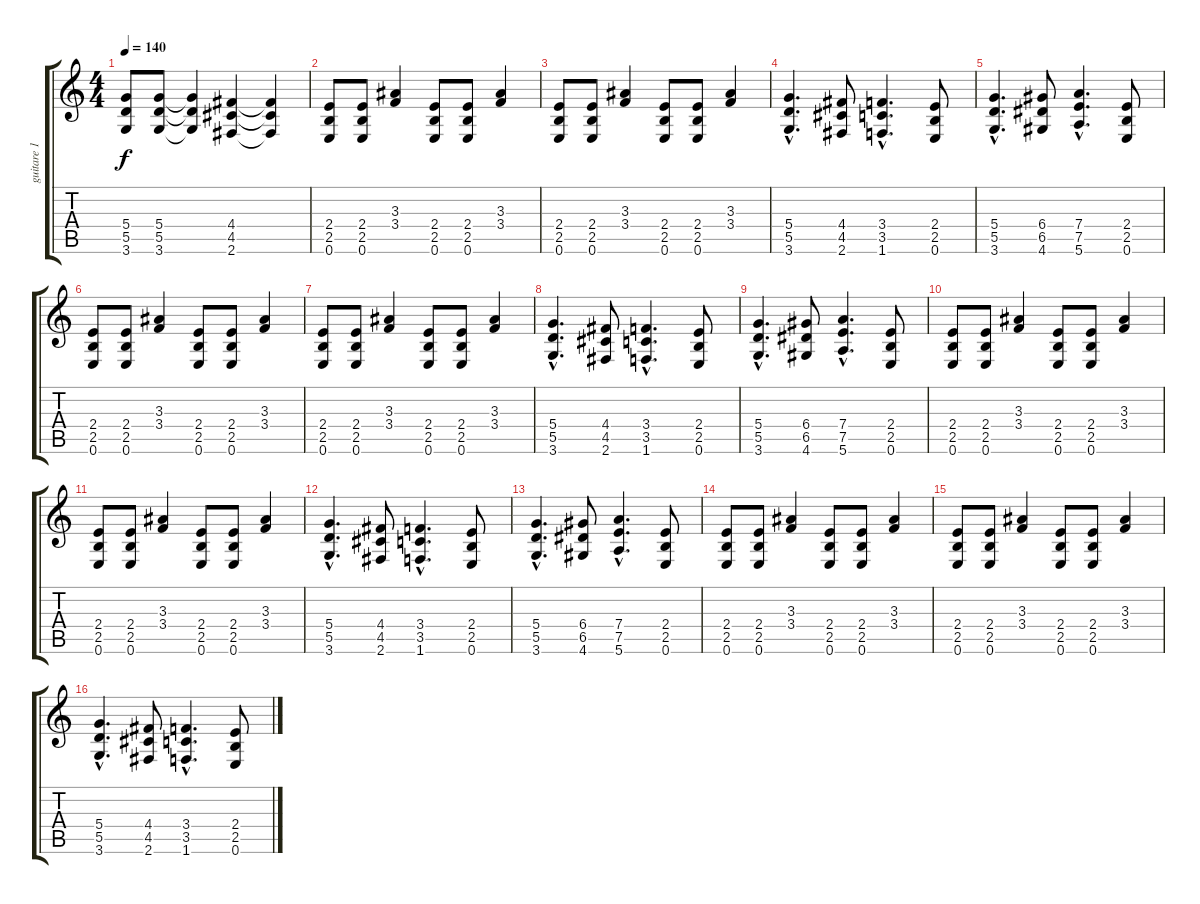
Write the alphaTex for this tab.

\track ("guitare 1" "guitare 1") {instrument distortionguitar}
\staff {score tabs}
\tuning (E4 B3 G3 D3 A2 E2) {hide}
\ts (4 4)
\tempo 140
\clef g2
\ks c
(5.4 5.5 3.6).8{dy f} (5.4 5.5 3.6).8 (5.4{t} 5.5{t} 3.6{t}).4 (4.4 4.5 2.6).4 (4.4{t} 4.5{t} 2.6{t}).4 |
(2.4 2.5 0.6).8 (2.4 2.5 0.6).8 (3.3 3.4).4 (2.4 2.5 0.6).8 (2.4 2.5 0.6).8 (3.3 3.4).4 |
(2.4 2.5 0.6).8 (2.4 2.5 0.6).8 (3.3 3.4).4 (2.4 2.5 0.6).8 (2.4 2.5 0.6).8 (3.3 3.4).4 |
(5.4{hac} 5.5{hac} 3.6{hac}).4{d} (4.4 4.5 2.6).8 (3.4{hac} 3.5{hac} 1.6{hac}).4{d} (2.4 2.5 0.6).8 |
(5.4{hac} 5.5{hac} 3.6{hac}).4{d} (6.4 6.5 4.6).8 (7.4{hac} 7.5{hac} 5.6{hac}).4{d} (2.4 2.5 0.6).8 |
(2.4 2.5 0.6).8 (2.4 2.5 0.6).8 (3.3 3.4).4 (2.4 2.5 0.6).8 (2.4 2.5 0.6).8 (3.3 3.4).4 |
(2.4 2.5 0.6).8 (2.4 2.5 0.6).8 (3.3 3.4).4 (2.4 2.5 0.6).8 (2.4 2.5 0.6).8 (3.3 3.4).4 |
(5.4{hac} 5.5{hac} 3.6{hac}).4{d} (4.4 4.5 2.6).8 (3.4{hac} 3.5{hac} 1.6{hac}).4{d} (2.4 2.5 0.6).8 |
(5.4{hac} 5.5{hac} 3.6{hac}).4{d} (6.4 6.5 4.6).8 (7.4{hac} 7.5{hac} 5.6{hac}).4{d} (2.4 2.5 0.6).8 |
(2.4 2.5 0.6).8 (2.4 2.5 0.6).8 (3.3 3.4).4 (2.4 2.5 0.6).8 (2.4 2.5 0.6).8 (3.3 3.4).4 |
(2.4 2.5 0.6).8 (2.4 2.5 0.6).8 (3.3 3.4).4 (2.4 2.5 0.6).8 (2.4 2.5 0.6).8 (3.3 3.4).4 |
(5.4{hac} 5.5{hac} 3.6{hac}).4{d} (4.4 4.5 2.6).8 (3.4{hac} 3.5{hac} 1.6{hac}).4{d} (2.4 2.5 0.6).8 |
(5.4{hac} 5.5{hac} 3.6{hac}).4{d} (6.4 6.5 4.6).8 (7.4{hac} 7.5{hac} 5.6{hac}).4{d} (2.4 2.5 0.6).8 |
(2.4 2.5 0.6).8 (2.4 2.5 0.6).8 (3.3 3.4).4 (2.4 2.5 0.6).8 (2.4 2.5 0.6).8 (3.3 3.4).4 |
(2.4 2.5 0.6).8 (2.4 2.5 0.6).8 (3.3 3.4).4 (2.4 2.5 0.6).8 (2.4 2.5 0.6).8 (3.3 3.4).4 |
(5.4{hac} 5.5{hac} 3.6{hac}).4{d} (4.4 4.5 2.6).8 (3.4{hac} 3.5{hac} 1.6{hac}).4{d} (2.4 2.5 0.6).8
